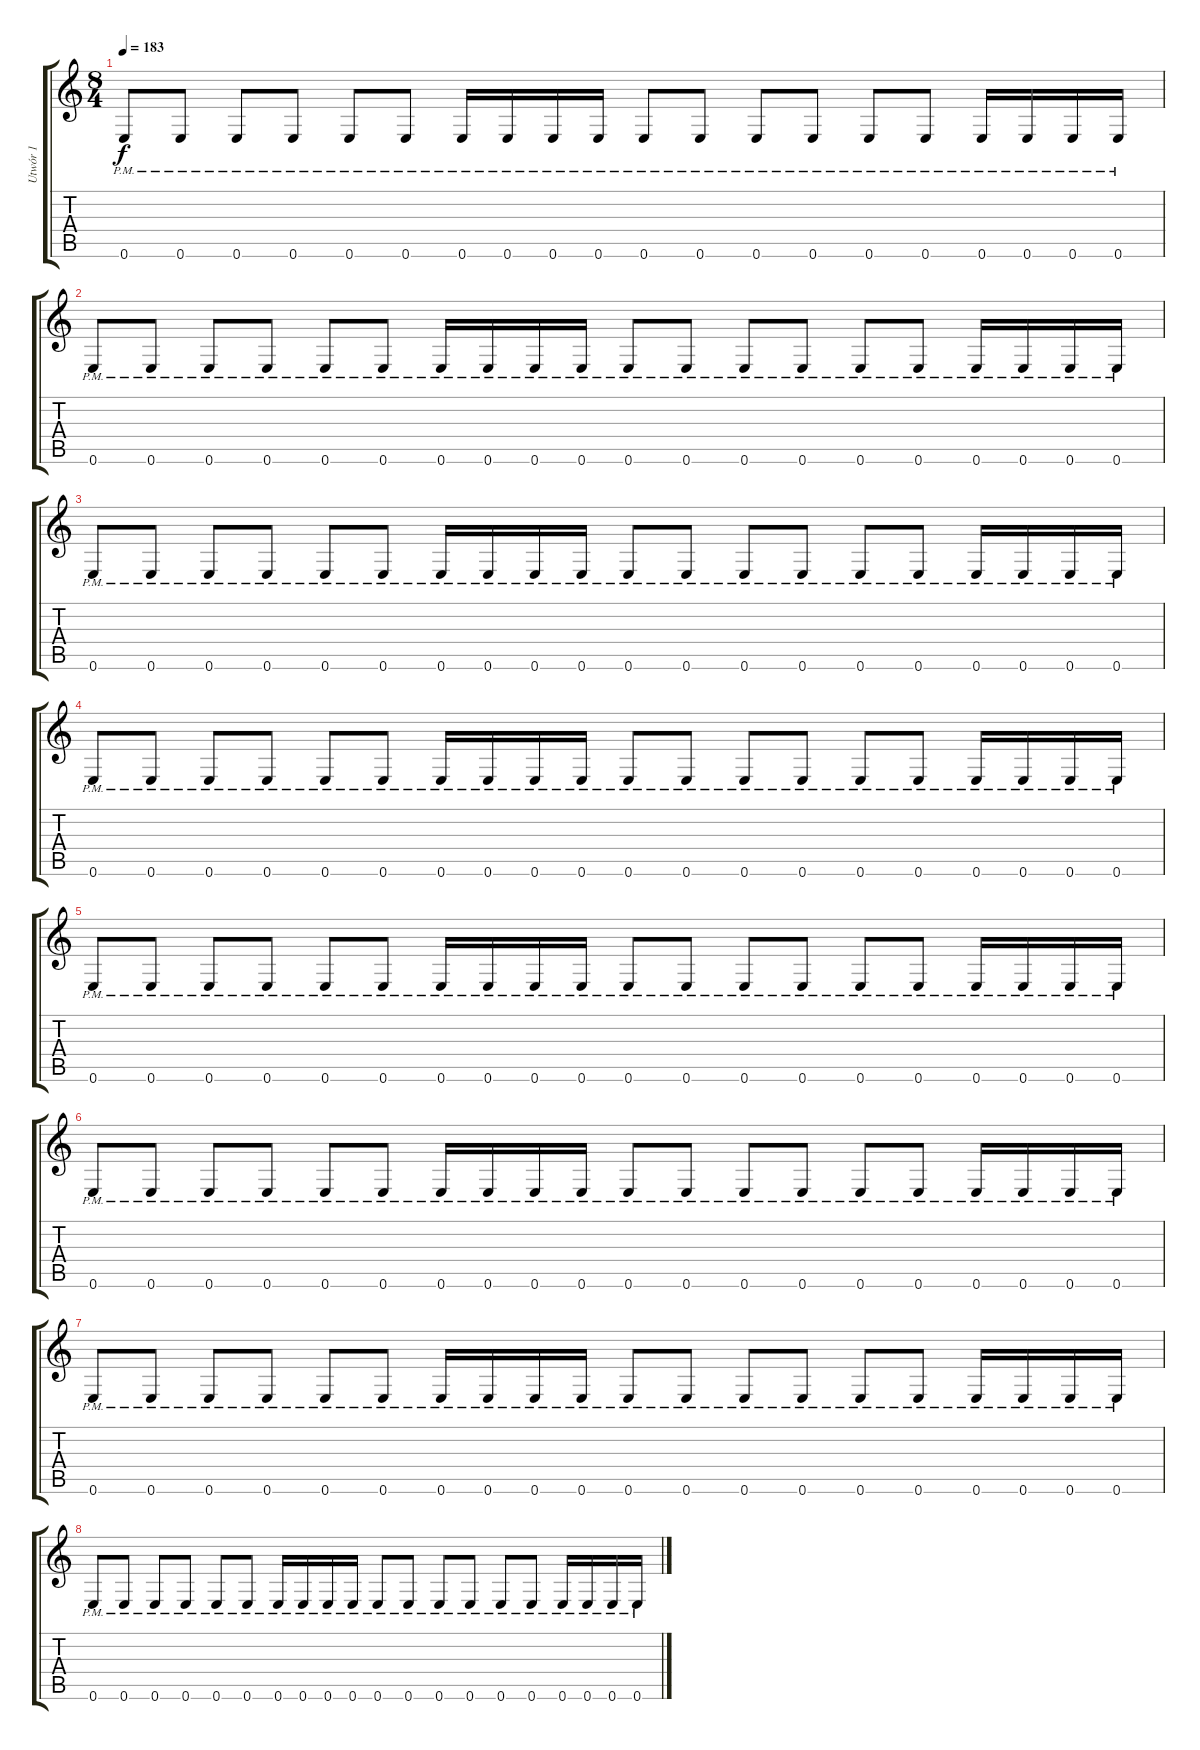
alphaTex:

\track ("Utwór 1" "Utwór 1") {instrument distortionguitar}
\staff {score tabs}
\tuning (E4 B3 G3 D3 A2 E2) {hide}
\ts (8 4)
\tempo 183
\clef g2
\ks c
0.6{pm}.8{dy f} 0.6{pm}.8 0.6{pm}.8 0.6{pm}.8 0.6{pm}.8 0.6{pm}.8 0.6{pm}.16 0.6{pm}.16 0.6{pm}.16 0.6{pm}.16 0.6{pm}.8 0.6{pm}.8 0.6{pm}.8 0.6{pm}.8 0.6{pm}.8 0.6{pm}.8 0.6{pm}.16 0.6{pm}.16 0.6{pm}.16 0.6{pm}.16 |
0.6{pm}.8 0.6{pm}.8 0.6{pm}.8 0.6{pm}.8 0.6{pm}.8 0.6{pm}.8 0.6{pm}.16 0.6{pm}.16 0.6{pm}.16 0.6{pm}.16 0.6{pm}.8 0.6{pm}.8 0.6{pm}.8 0.6{pm}.8 0.6{pm}.8 0.6{pm}.8 0.6{pm}.16 0.6{pm}.16 0.6{pm}.16 0.6{pm}.16 |
0.6{pm}.8 0.6{pm}.8 0.6{pm}.8 0.6{pm}.8 0.6{pm}.8 0.6{pm}.8 0.6{pm}.16 0.6{pm}.16 0.6{pm}.16 0.6{pm}.16 0.6{pm}.8 0.6{pm}.8 0.6{pm}.8 0.6{pm}.8 0.6{pm}.8 0.6{pm}.8 0.6{pm}.16 0.6{pm}.16 0.6{pm}.16 0.6{pm}.16 |
0.6{pm}.8 0.6{pm}.8 0.6{pm}.8 0.6{pm}.8 0.6{pm}.8 0.6{pm}.8 0.6{pm}.16 0.6{pm}.16 0.6{pm}.16 0.6{pm}.16 0.6{pm}.8 0.6{pm}.8 0.6{pm}.8 0.6{pm}.8 0.6{pm}.8 0.6{pm}.8 0.6{pm}.16 0.6{pm}.16 0.6{pm}.16 0.6{pm}.16 |
0.6{pm}.8 0.6{pm}.8 0.6{pm}.8 0.6{pm}.8 0.6{pm}.8 0.6{pm}.8 0.6{pm}.16 0.6{pm}.16 0.6{pm}.16 0.6{pm}.16 0.6{pm}.8 0.6{pm}.8 0.6{pm}.8 0.6{pm}.8 0.6{pm}.8 0.6{pm}.8 0.6{pm}.16 0.6{pm}.16 0.6{pm}.16 0.6{pm}.16 |
0.6{pm}.8 0.6{pm}.8 0.6{pm}.8 0.6{pm}.8 0.6{pm}.8 0.6{pm}.8 0.6{pm}.16 0.6{pm}.16 0.6{pm}.16 0.6{pm}.16 0.6{pm}.8 0.6{pm}.8 0.6{pm}.8 0.6{pm}.8 0.6{pm}.8 0.6{pm}.8 0.6{pm}.16 0.6{pm}.16 0.6{pm}.16 0.6{pm}.16 |
0.6{pm}.8 0.6{pm}.8 0.6{pm}.8 0.6{pm}.8 0.6{pm}.8 0.6{pm}.8 0.6{pm}.16 0.6{pm}.16 0.6{pm}.16 0.6{pm}.16 0.6{pm}.8 0.6{pm}.8 0.6{pm}.8 0.6{pm}.8 0.6{pm}.8 0.6{pm}.8 0.6{pm}.16 0.6{pm}.16 0.6{pm}.16 0.6{pm}.16 |
0.6{pm}.8 0.6{pm}.8 0.6{pm}.8 0.6{pm}.8 0.6{pm}.8 0.6{pm}.8 0.6{pm}.16 0.6{pm}.16 0.6{pm}.16 0.6{pm}.16 0.6{pm}.8 0.6{pm}.8 0.6{pm}.8 0.6{pm}.8 0.6{pm}.8 0.6{pm}.8 0.6{pm}.16 0.6{pm}.16 0.6{pm}.16 0.6{pm}.16
